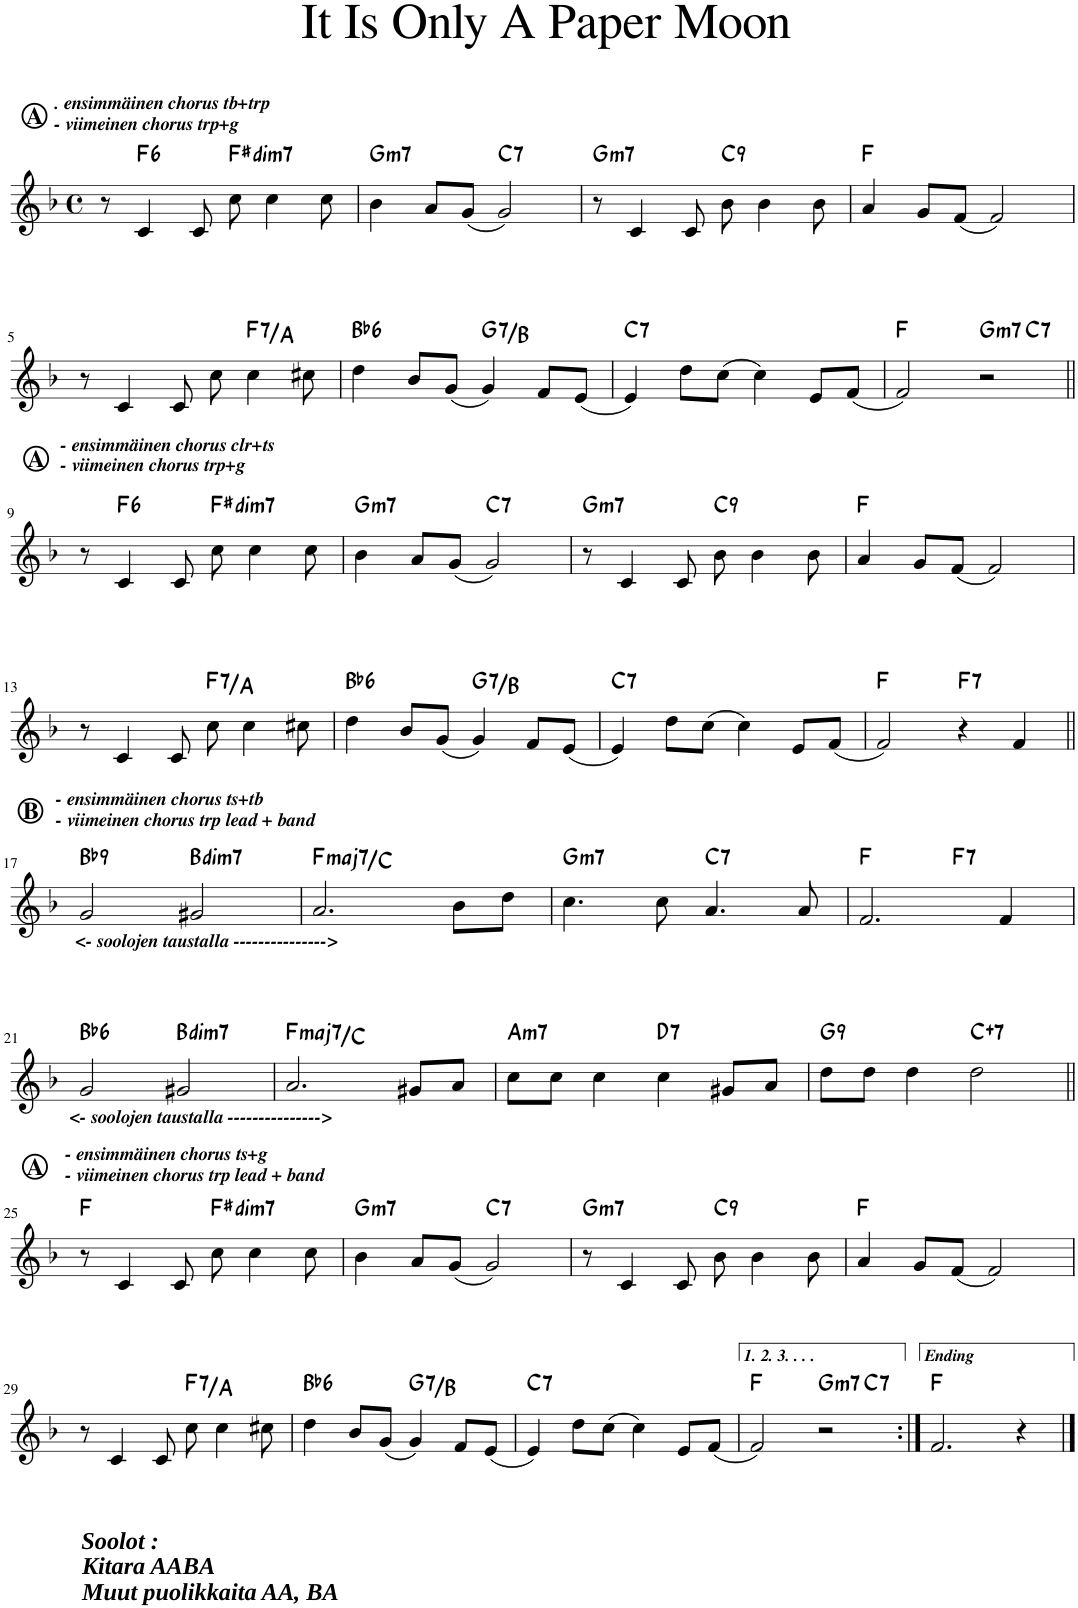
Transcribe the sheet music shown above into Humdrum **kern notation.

**kern	**harte
*part1	*part1
*staff1	*
*I"Piano	*
*I'Pno.	*
*clefG2	*
*k[b-]	*
*M4/4	*
*met(c)	*
=1	=1
!LO:TX:a:B:t=A	!
!LO:TX:a:Bi:t=. ensimmäinen chorus tb+trp	!
!LO:TX:a:t=- viimeinen chorus trp+g	!
8r	.
!	!LO:H:kt=6
4c/	F:maj6
8c/	.
!	!LO:H:kt=dim7
8cc\	F#:dim7
4cc\	.
8cc\	.
=2	=2
!	!LO:H:kt=m7
4b-\	G:min7
8a/L	.
(8g/J	.
!	!LO:H:kt=7
2g/)	C:7
=3	=3
!	!LO:H:kt=m7
8r	G:min7
4c/	.
8c/	.
!	!LO:H:kt=9
8b-\	C:9
4b-\	.
8b-\	.
=4	=4
4a/	F:maj
8g/L	.
(8f/J	.
2f/)	.
!!LO:LB:g=z
=5	=5
8r	.
4c/	.
8c/	.
8cc\	.
!	!LO:H:kt=7
4cc\	F:7/3
8cc#X\	.
=6	=6
!	!LO:H:kt=6
4dd\	Bb:maj6
8b-/L	.
(8g/J	.
!	!LO:H:kt=7
4g/)	G:7/3
8f/L	.
(8e/J	.
=7	=7
!	!LO:H:kt=7
4e/)	C:7
8dd\L	.
(8cc\J	.
4cc\)	.
8e/L	.
(8f/J	.
=8	=8
*^	*
2f/)	2.ryy	F:maj
!	!	!LO:H:kt=m7
2r	.	G:min7
!	!	!LO:H:kt=7
.	4ryy	C:7
!!LO:LB:g=z	!!
=9||	=9||	=9||
!LO:TX:a:B:t=A	!	!
!LO:TX:a:Bi:t=- ensimmäinen chorus clr+ts	!	!
!LO:TX:a:t=- viimeinen chorus trp+g	!	!
*v	*v	*
8r	.
!	!LO:H:kt=6
4c/	F:maj6
8c/	.
!	!LO:H:kt=dim7
8cc\	F#:dim7
4cc\	.
8cc\	.
=10	=10
!	!LO:H:kt=m7
4b-\	G:min7
8a/L	.
(8g/J	.
!	!LO:H:kt=7
2g/)	C:7
=11	=11
!	!LO:H:kt=m7
8r	G:min7
4c/	.
8c/	.
!	!LO:H:kt=9
8b-\	C:9
4b-\	.
8b-\	.
=12	=12
4a/	F:maj
8g/L	.
(8f/J	.
2f/)	.
!!LO:LB:g=z
=13	=13
8r	.
4c/	.
8c/	.
!	!LO:H:kt=7
8cc\	F:7/3
4cc\	.
8cc#X\	.
=14	=14
!	!LO:H:kt=6
4dd\	Bb:maj6
8b-/L	.
(8g/J	.
!	!LO:H:kt=7
4g/)	G:7/3
8f/L	.
(8e/J	.
=15	=15
!	!LO:H:kt=7
4e/)	C:7
8dd\L	.
(8cc\J	.
4cc\)	.
8e/L	.
(8f/J	.
=16	=16
2f/)	F:maj
!	!LO:H:kt=7
4r	F:7
4f/	.
!!LO:LB:g=z
=17||	=17||
!LO:TX:a:Bi:t=- ensimmäinen chorus ts+tb	!
!LO:TX:a:t=- viimeinen chorus trp lead + band	!
!LO:TX:a:B:t=B	!
!LO:TX:b:Bi:t=<- soolojen taustalla --------------->	!LO:H:kt=9
2g/	Bb:9
!	!LO:H:kt=dim7
2g#X/	B:dim7
=18	=18
!	!LO:H:kt=maj7
2.a/	F:maj7/5
8b-\L	.
8dd\J	.
=19	=19
!	!LO:H:kt=m7
4.cc\	G:min7
8cc\	.
!	!LO:H:kt=7
4.a/	C:7
8a/	.
=20	=20
*^	*
2.f/	2ryy	F:maj
!	!	!LO:H:kt=7
.	2ryy	F:7
4f/	.	.
!!LO:LB:g=z	!!
=21	=21	=21
!LO:TX:b:Bi:t=<- soolojen taustalla --------------->	!	!LO:H:kt=6
*v	*v	*
2g/	Bb:maj6
!	!LO:H:kt=dim7
2g#X/	B:dim7
=22	=22
!	!LO:H:kt=maj7
2.a/	F:maj7/5
8g#X/L	.
8a/J	.
=23	=23
!	!LO:H:kt=m7
8cc\L	A:min7
8cc\J	.
4cc\	.
!	!LO:H:kt=7
4cc\	D:7
8g#X/L	.
8a/J	.
=24	=24
!	!LO:H:kt=9
8dd\L	G:9
8dd\J	.
4dd\	.
!	!LO:H:kt=7
2dd\	C:aug(b7)
!!LO:LB:g=z
=25||	=25||
!LO:TX:a:B:t=A	!
!LO:TX:a:Bi:t=- ensimmäinen chorus ts+g	!
!LO:TX:a:t=- viimeinen chorus trp lead + band	!
8r	F:maj
4c/	.
8c/	.
!	!LO:H:kt=dim7
8cc\	F#:dim7
4cc\	.
8cc\	.
=26	=26
!	!LO:H:kt=m7
4b-\	G:min7
8a/L	.
(8g/J	.
!	!LO:H:kt=7
2g/)	C:7
=27	=27
!	!LO:H:kt=m7
8r	G:min7
4c/	.
8c/	.
!	!LO:H:kt=9
8b-\	C:9
4b-\	.
8b-\	.
=28	=28
4a/	F:maj
8g/L	.
(8f/J	.
2f/)	.
!!LO:LB:g=z
=29	=29
!LO:TX:b:Bi:t=Soolot &colon;	!
!LO:TX:b:t=Kitara AABA	!
!LO:TX:b:t=Muut puolikkaita AA, BA	!
8r	.
4c/	.
8c/	.
!	!LO:H:kt=7
8cc\	F:7/3
4cc\	.
8cc#X\	.
=30	=30
!	!LO:H:kt=6
4dd\	Bb:maj6
8b-/L	.
(8g/J	.
!	!LO:H:kt=7
4g/)	G:7/3
8f/L	.
(8e/J	.
=31	=31
!	!LO:H:kt=7
4e/)	C:7
8dd\L	.
(8cc\J	.
4cc\)	.
8e/L	.
(8f/J	.
=32	=32
*^	*
2f/)	2.ryy	F:maj
!	!	!LO:H:kt=m7
2r	.	G:min7
!	!	!LO:H:kt=7
.	4ryy	C:7
*v	*v	*
=33:|!	=33:|!
2.f/	F:maj
4r	.
==	==
*-	*-
